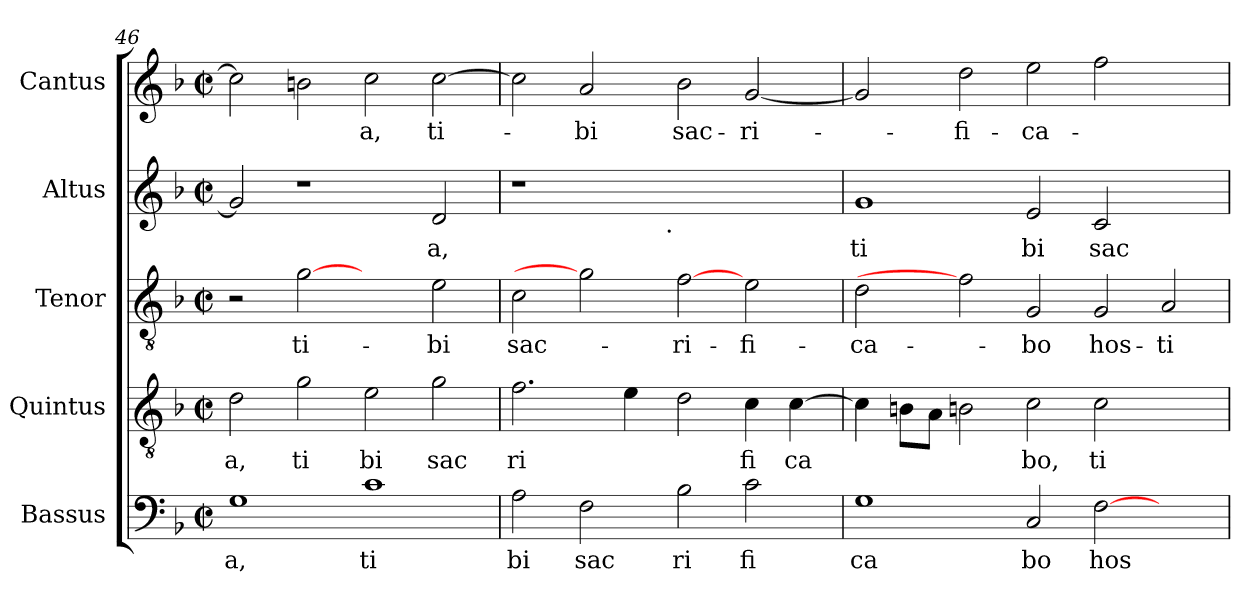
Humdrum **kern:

**kern	**text	**kern	**text	**kern	**text	**kern	**text	**kern	**text
*part5	*part5	*part4	*part4	*part3	*part3	*part2	*part2	*part1	*part1
*staff5	*staff5	*staff4	*staff4	*staff3	*staff3	*staff2	*staff2	*staff1	*staff1
*I"Bassus	*	*I"Quintus	*	*I"Tenor	*	*I"Altus	*	*I"Cantus	*
*clefF4	*	*clefGv2	*	*clefGv2	*	*clefG2	*	*clefG2	*
*k[b-]	*	*k[b-]	*	*k[b-]	*	*k[b-]	*	*k[b-]	*
*F:	*	*F:	*	*F:	*	*F:	*	*F:	*
*M2/2	*	*M2/2	*	*M2/2	*	*M2/2	*	*M2/2	*
*met(c|)	*	*met(c|)	*	*met(c|)	*	*met(c|)	*	*met(c|)	*
=46	=46	=46	=46	=46	=46	=46	=46	=46	=46
!	!LO:LY:b:cj	!	!LO:LY:b:cj	!	!	!	!	!	!
1G	a,	2d\	a,	2r	.	2g/]	.	2cc\]	.
!	!	!	!LO:LY:b:cj	!	!LO:LY:b:cj	!	!	!	!
.	.	2g\	ti	[2g	ti-	1r	.	2b\	.
!	!LO:LY:b:cj	!	!LO:LY:b:cj	!	!	!	!	!	!LO:LY:b:cj
1c	ti	2e\	bi	2ryy	.	.	.	2cc\	-a,
!	!	!	!LO:LY:b:cj	!	!LO:LY:b:cj	!	!LO:LY:b:cj	!	!LO:LY:b:cj
.	.	2g\	sac	2e\	-bi	2d/	a,	[>2cc\	ti-
=47	=47	=47	=47	=47	=47	=47	=47	=47	=47
!	!LO:LY:b:cj	!	!LO:LY:b:cj	!	!LO:LY:b:cj	!	!	!	!
*	*	*	*	*	*	*^	*	*	*
2A\	bi	2.f\	ri	2c\	sac-	1r	2ryy	.	2cc\]	.
!	!LO:LY:b:cj	!	!	!	!	!	!	!	!	!LO:LY:b:cj
2F\	sac	.	.	2g]	.	.	4...ryy	.	2a/	-bi
.	.	4e\	.	.	.	.	.	.	.	.
!	!	!	!	!	!	!	!LO:TX:b:t=.	!	!	!
.	.	.	.	.	.	.	1ryy	.	.	.
!	!LO:LY:b:cj	!	!	!	!LO:LY:b:cj	!	!	!	!	!LO:LY:b:cj
2B-\	ri	2d\	.	[2f	-ri-	1ryy	.	.	2b-\	sac-
!	!LO:LY:b:cj	!	!LO:LY:b:cj	!	!LO:LY:b:cj	!	!	!	!	!LO:LY:b:cj
2c\	fi	4c\	fi	2e\	-fi-	.	.	.	[<2g/	-ri-
!	!	!	!LO:LY:b:cj	!	!	!	!	!	!	!
.	.	[>4c\	ca	.	.	.	.	.	.	.
.	.	.	.	.	.	.	32ryy	.	.	.
=48	=48	=48	=48	=48	=48	=48	=48	=48	=48	=48
!	!LO:LY:b:cj	!	!	!	!LO:LY:b:cj	!	!	!LO:LY:b:cj	!	!
*	*	*	*	*	*	*v	*v	*	*	*
1G	ca	4c\]	.	2d\	-ca-	1g	ti	2g/]	.
.	.	8Bn\L	.	.	.	.	.	.	.
.	.	8A\J	.	.	.	.	.	.	.
!	!	!	!	!	!	!	!	!	!LO:LY:b:cj
.	.	2Bn\	.	2f]	.	.	.	2dd\	-fi-
!	!LO:LY:b:cj	!	!LO:LY:b:cj	!	!LO:LY:b:cj	!	!LO:LY:b:cj	!	!LO:LY:b:cj
2C/	bo	2c\	bo,	2G/	-bo	2e/	bi	2ee\	-ca-
!	!LO:LY:b	!	!LO:LY:b:cj	!	!LO:LY:b:cj	!	!LO:LY:b:cj	!	!
[>2F\	hos	2c\	ti	2G/	hos-	2c/	sac	2ff\	.
!	!	!	!	!	!LO:LY:b:cj	!	!	!	!
2ryy	.	2ryy	.	2A/	-ti-	2ryy	.	2ryy	.
=	=	=	=	=	=	=	=	=	=
*-	*-	*-	*-	*-	*-	*-	*-	*-	*-
